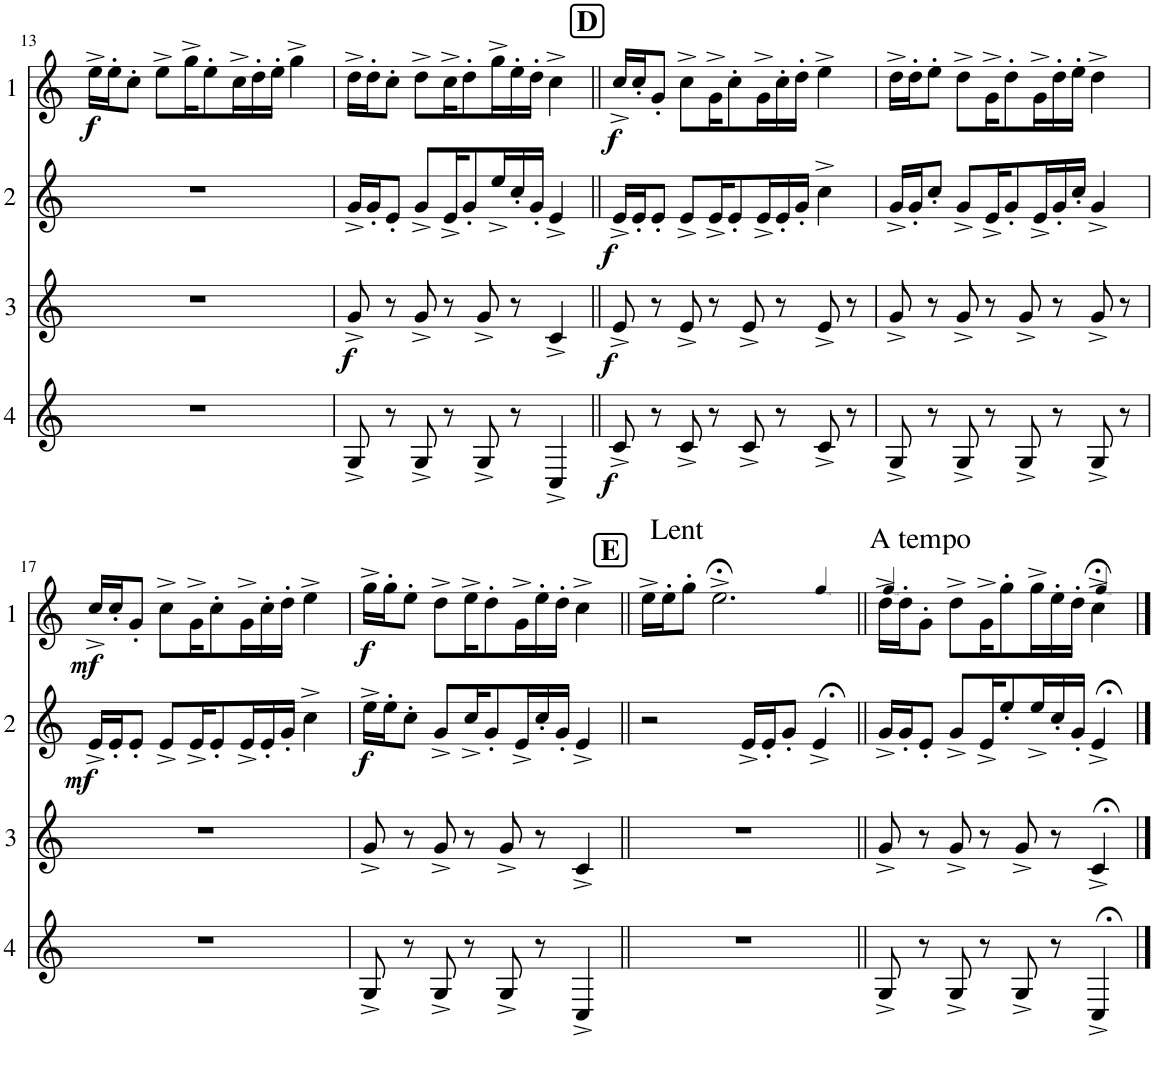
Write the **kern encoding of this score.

**kern	**dynam	**kern	**dynam	**kern	**dynam	**kern	**dynam
*part4	*part4	*part3	*part3	*part2	*part2	*part1	*part1
*staff4	*staff4	*staff3	*staff3	*staff2	*staff2	*staff1	*staff1
*I"Cor 4	*	*I"Cor 3	*	*I"Cor 2	*	*I"Cor 1	*
!!LO:PB:g=z
*clefG2	*	*clefG2	*	*clefG2	*	*clefG2	*
*Trd4c7	*	*Trd4c7	*	*Trd4c7	*	*Trd4c7	*
*k[]	*	*k[]	*	*k[]	*	*k[]	*
*M4/4	*	*M4/4	*	*M4/4	*	*M4/4	*
=13	=13	=13	=13	=13	=13	=13	=13
!	!	!	!	!	!	!	!LO:DY:b
1r	.	1r	.	1r	.	16ee^\LL	f
.	.	.	.	.	.	16ee'\J	.
.	.	.	.	.	.	8cc'\J	.
.	.	.	.	.	.	8ee^\L	.
.	.	.	.	.	.	16gg^\K	.
.	.	.	.	.	.	8ee'\	.
.	.	.	.	.	.	16cc^\L	.
.	.	.	.	.	.	16dd'\	.
.	.	.	.	.	.	16ee'\JJ	.
.	.	.	.	.	.	4gg^\	.
=14	=14	=14	=14	=14	=14	=14	=14
!	!	!	!LO:DY:b	!	!	!	!
8G^/	.	8g^/	f	16g^/LL	.	16dd^\LL	.
.	.	.	.	16g'/J	.	16dd'\J	.
8r	.	8r	.	8e'/J	.	8cc'\J	.
8G^/	.	8g^/	.	8g^/L	.	8dd^\L	.
8r	.	8r	.	16e^/K	.	16cc^\K	.
.	.	.	.	8g'/	.	8dd'\	.
8G^/	.	8g^/	.	.	.	.	.
.	.	.	.	16ee^/L	.	16gg^\L	.
8r	.	8r	.	16cc'/	.	16ee'\	.
.	.	.	.	16g'/JJ	.	16dd'\JJ	.
4C^/	.	4c^/	.	4e^/	.	4cc^\	.
!!LO:REH:place=s1:a:B:cj:fs=14:t=D
=15||	=15||	=15||	=15||	=15||	=15||	=15||	=15||
!	!LO:DY:b	!	!LO:DY:b	!	!LO:DY:b	!	!LO:DY:b
8c^/	f	8e^/	f	16e^/LL	f	16cc^/LL	f
.	.	.	.	16e'/J	.	16cc'/J	.
8r	.	8r	.	8e'/J	.	8g'/J	.
8c^/	.	8e^/	.	8e^/L	.	8cc^\L	.
8r	.	8r	.	16e^/K	.	16g^\K	.
.	.	.	.	8e'/	.	8cc'\	.
8c^/	.	8e^/	.	.	.	.	.
.	.	.	.	16e^/L	.	16g^\L	.
8r	.	8r	.	16e'/	.	16cc'\	.
.	.	.	.	16g'/JJ	.	16dd'\JJ	.
8c^/	.	8e^/	.	4cc^\	.	4ee^\	.
8r	.	8r	.	.	.	.	.
=16	=16	=16	=16	=16	=16	=16	=16
8G^/	.	8g^/	.	16g^/LL	.	16dd^\LL	.
.	.	.	.	16g'/J	.	16dd'\J	.
8r	.	8r	.	8cc'/J	.	8ee'\J	.
8G^/	.	8g^/	.	8g^/L	.	8dd^\L	.
8r	.	8r	.	16e^/K	.	16g^\K	.
.	.	.	.	8g'/	.	8dd'\	.
8G^/	.	8g^/	.	.	.	.	.
.	.	.	.	16e^/L	.	16g^\L	.
8r	.	8r	.	16g'/	.	16dd'\	.
.	.	.	.	16cc'/JJ	.	16ee'\JJ	.
8G^/	.	8g^/	.	4g^/	.	4dd^\	.
8r	.	8r	.	.	.	.	.
!!LO:LB:g=z
=17	=17	=17	=17	=17	=17	=17	=17
!	!	!	!	!	!LO:DY:b	!	!LO:DY:b
1r	.	1r	.	16e^/LL	mf	16cc^/LL	mf
.	.	.	.	16e'/J	.	16cc'/J	.
.	.	.	.	8e'/J	.	8g'/J	.
.	.	.	.	8e^/L	.	8cc^\L	.
.	.	.	.	16e^/K	.	16g^\K	.
.	.	.	.	8e'/	.	8cc'\	.
.	.	.	.	16e^/L	.	16g^\L	.
.	.	.	.	16e'/	.	16cc'\	.
.	.	.	.	16g'/JJ	.	16dd'\JJ	.
.	.	.	.	4cc^\	.	4ee^\	.
=18	=18	=18	=18	=18	=18	=18	=18
!	!	!	!	!	!LO:DY:b	!	!LO:DY:b
8G^/	.	8g^/	.	16ee^\LL	f	16gg^\LL	f
.	.	.	.	16ee'\J	.	16gg'\J	.
8r	.	8r	.	8cc'\J	.	8ee'\J	.
8G^/	.	8g^/	.	8g^/L	.	8dd^\L	.
8r	.	8r	.	16cc^/K	.	16ee^\K	.
.	.	.	.	8g'/	.	8dd'\	.
8G^/	.	8g^/	.	.	.	.	.
.	.	.	.	16e^/L	.	16g^\L	.
8r	.	8r	.	16cc'/	.	16ee'\	.
.	.	.	.	16g'/JJ	.	16dd'\JJ	.
4C^/	.	4c^/	.	4e^/	.	4cc^\	.
!!LO:REH:place=s1:a:B:cj:fs=14:t=E
=19||	=19||	=19||	=19||	=19||	=19||	=19||	=19||
!	!	!	!	!	!	!LO:TX:a:t=Lent	!
*	*	*	*	*	*	*^	*
1r	.	1r	.	2r	.	16ee^\LL	2.ryy	.
.	.	.	.	.	.	16ee'\J	.	.
.	.	.	.	.	.	8gg'\J	.	.
.	.	.	.	.	.	2.ee;<^\	.	.
.	.	.	.	16e^/LL	.	.	.	.
.	.	.	.	16e'/J	.	.	.	.
.	.	.	.	8g'/J	.	.	.	.
*	*	*	*	*	*	*MM30	*	*
.	.	.	.	4e;<^/	.	.	4ryy	.
*	*	*	*	*	*	*v	*v	*
=20||	=20||	=20||	=20||	=20||	=20||	=20||	=20||
*	*	*	*	*	*	*MM66	*
*	*	*	*	*	*	*^	*
!	!	!	!	!	!	!LO:TX:a:t=A tempo	!	!
*	*	*	*	*	*	*v	*v	*
8G^/	.	8g^/	.	16g^/LL	.	16dd^\LL	.
.	.	.	.	16g'/J	.	16dd'\J	.
8r	.	8r	.	8e'/J	.	8g'\J	.
8G^/	.	8g^/	.	8g^/L	.	8dd^\L	.
8r	.	8r	.	16e^/K	.	16g^\K	.
.	.	.	.	8ee'/	.	8gg'\	.
8G^/	.	8g^/	.	.	.	.	.
.	.	.	.	16ee^/L	.	16gg^\L	.
8r	.	8r	.	16cc'/	.	16ee'\	.
.	.	.	.	16g'/JJ	.	16dd'\JJ	.
*	*	*	*	*	*	*MM30	*
4C;<^/	.	4c;<^/	.	4e;<^/	.	4cc;<^\	.
==	==	==	==	==	==	==	==
*-	*-	*-	*-	*-	*-	*-	*-
